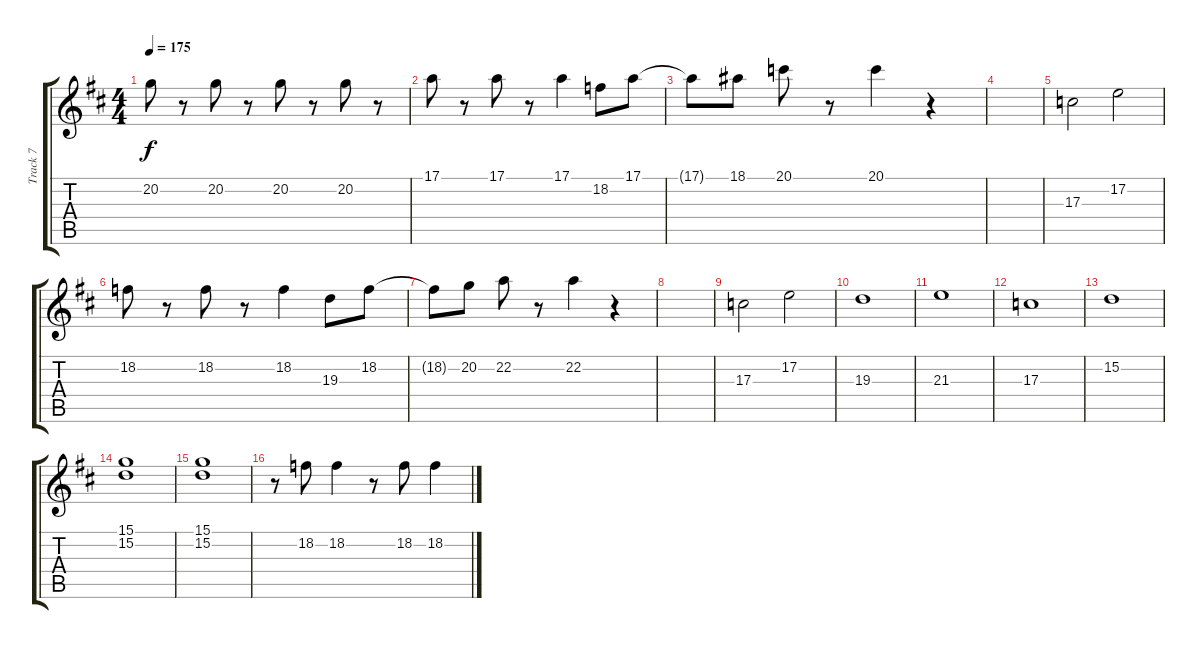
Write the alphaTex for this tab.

\track ("Track 7" "Track 7") {instrument glockenspiel}
\staff {score tabs}
\tuning (E4 B3 G3 D3 A2 E2) {hide}
\ts (4 4)
\tempo 175
\clef g2
\ks d
20.2.8{dy f} r.8 20.2.8 r.8 20.2.8 r.8 20.2.8 r.8 |
17.1.8 r.8 17.1.8 r.8 17.1.4 18.2.8 17.1.8 |
17.1{t}.8 18.1.8 20.1.8 r.8 20.1.4 r.4 |
|
17.3.2 17.2.2 |
18.2.8 r.8 18.2.8 r.8 18.2.4 19.3.8 18.2.8 |
18.2{t}.8 20.2.8 22.2.8 r.8 22.2.4 r.4 |
|
17.3.2 17.2.2 |
19.3.1 |
21.3.1 |
17.3.1 |
15.2.1 |
(15.1 15.2).1 |
(15.1 15.2).1 |
r.8 18.2.8 18.2.4 r.8 18.2.8 18.2.4
